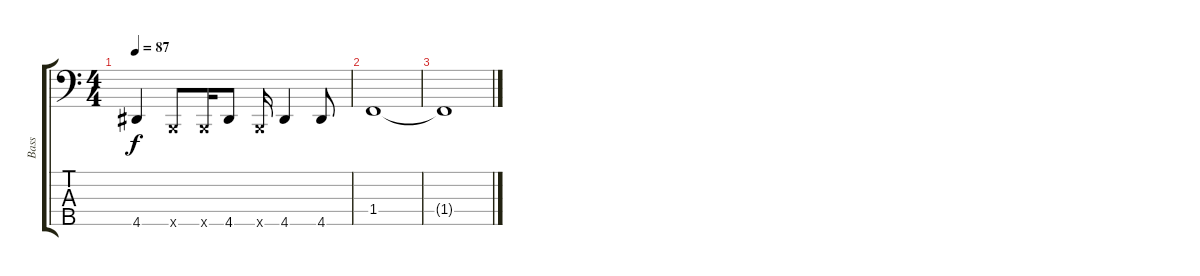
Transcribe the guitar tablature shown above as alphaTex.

\track ("Bass" "Bass") {instrument electricbasspick}
\staff {score tabs}
\tuning (G2 D2 A1 E1 B0) {hide}
\ts (4 4)
\tempo 87
\clef f4
\ks c
4.5.4{dy f} 0.5{x}.8 0.5{x}.16 4.5.8 0.5{x}.16 4.5.4 4.5.8 |
1.4.1 |
1.4{t}.1
